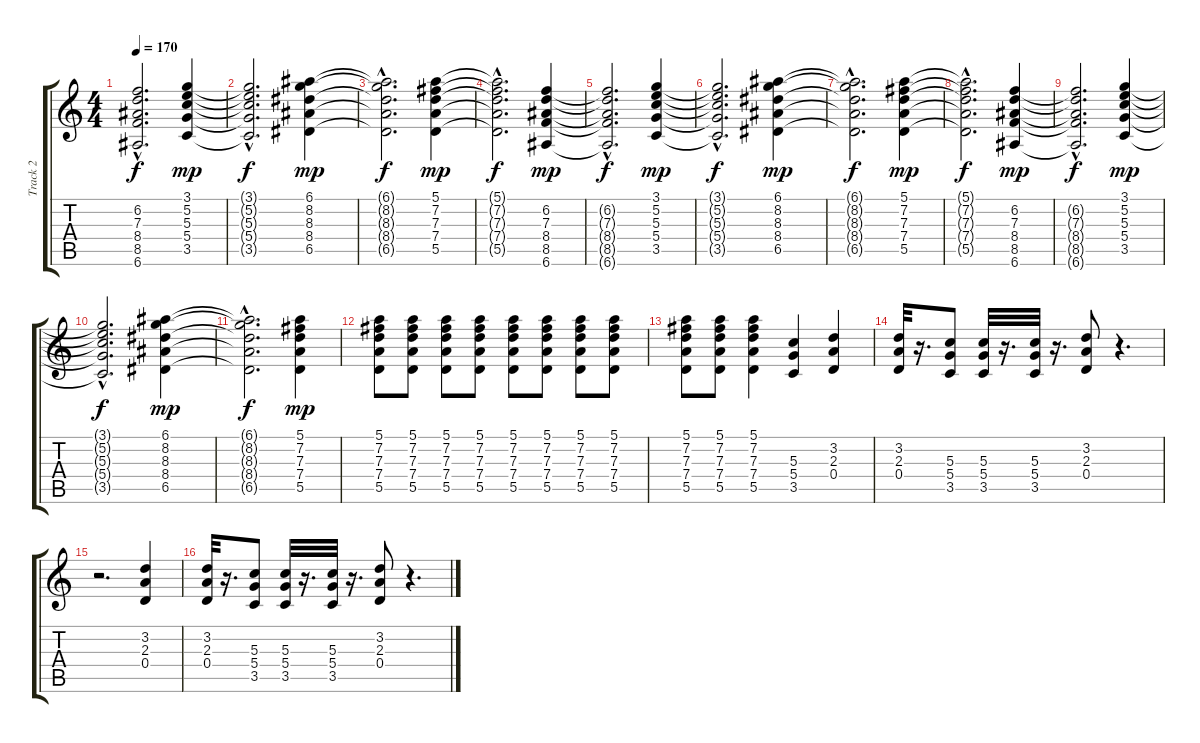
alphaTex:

\track ("Track 2" "Track 2") {instrument electricguitarjazz}
\staff {score tabs}
\tuning (E4 B3 G3 D3 A2 E2) {hide}
\ts (4 4)
\tempo 170
\clef g2
\ks c
(6.2{hac t} 7.3{hac t} 8.4{hac t} 8.5{hac t} 6.6{hac t}).2{d dy f} (3.1 5.2 5.3 5.4 3.5).4{dy mp} |
(3.1{hac t} 5.2{hac t} 5.3{hac t} 5.4{hac t} 3.5{hac t}).2{d dy f} (6.1 8.2 8.3 8.4 6.5).4{dy mp} |
(6.1{hac t} 8.2{hac t} 8.3{hac t} 8.4{hac t} 6.5{hac t}).2{d dy f} (5.1 7.2 7.3 7.4 5.5).4{dy mp} |
(5.1{hac t} 7.2{hac t} 7.3{hac t} 7.4{hac t} 5.5{hac t}).2{d dy f} (6.2 7.3 8.4 8.5 6.6).4{dy mp} |
(6.2{hac t} 7.3{hac t} 8.4{hac t} 8.5{hac t} 6.6{hac t}).2{d dy f} (3.1 5.2 5.3 5.4 3.5).4{dy mp} |
(3.1{hac t} 5.2{hac t} 5.3{hac t} 5.4{hac t} 3.5{hac t}).2{d dy f} (6.1 8.2 8.3 8.4 6.5).4{dy mp} |
(6.1{hac t} 8.2{hac t} 8.3{hac t} 8.4{hac t} 6.5{hac t}).2{d dy f} (5.1 7.2 7.3 7.4 5.5).4{dy mp} |
(5.1{hac t} 7.2{hac t} 7.3{hac t} 7.4{hac t} 5.5{hac t}).2{d dy f} (6.2 7.3 8.4 8.5 6.6).4{dy mp} |
(6.2{hac t} 7.3{hac t} 8.4{hac t} 8.5{hac t} 6.6{hac t}).2{d dy f} (3.1 5.2 5.3 5.4 3.5).4{dy mp} |
(3.1{hac t} 5.2{hac t} 5.3{hac t} 5.4{hac t} 3.5{hac t}).2{d dy f} (6.1 8.2 8.3 8.4 6.5).4{dy mp} |
(6.1{hac t} 8.2{hac t} 8.3{hac t} 8.4{hac t} 6.5{hac t}).2{d dy f} (5.1 7.2 7.3 7.4 5.5).4{dy mp} |
(5.1 7.2 7.3 7.4 5.5).8 (5.1 7.2 7.3 7.4 5.5).8 (5.1 7.2 7.3 7.4 5.5).8 (5.1 7.2 7.3 7.4 5.5).8 (5.1 7.2 7.3 7.4 5.5).8 (5.1 7.2 7.3 7.4 5.5).8 (5.1 7.2 7.3 7.4 5.5).8 (5.1 7.2 7.3 7.4 5.5).8 |
(5.1 7.2 7.3 7.4 5.5).8 (5.1 7.2 7.3 7.4 5.5).8 (5.1 7.2 7.3 7.4 5.5).4 (5.3 5.4 3.5).4 (3.2 2.3 0.4).4 |
(3.2 2.3 0.4).32 r.16{d} (5.3 5.4 3.5).8 (5.3 5.4 3.5).32 r.16{d} (5.3 5.4 3.5).32 r.16{d} (3.2 2.3 0.4).8 r.4{d} |
r.2{d} (3.2 2.3 0.4).4 |
(3.2 2.3 0.4).32 r.16{d} (5.3 5.4 3.5).8 (5.3 5.4 3.5).32 r.16{d} (5.3 5.4 3.5).32 r.16{d} (3.2 2.3 0.4).8 r.4{d}
